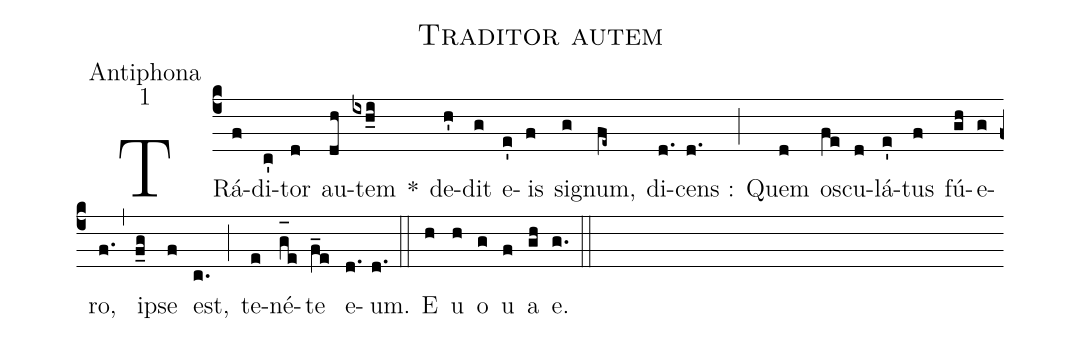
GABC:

name:Traditor autem;
office-part:Antiphona;
mode:1;
%%
(c4) TRá(f)di(c')tor(d) au(dh)tem(ixh_i) *() de(h')dit(g) e(e')is(f) si(g)gnum,(fe~) di(d.)cens :(d.) (;) Quem(d) o(fe)scu(d)lá(e')tus(f) fú(gh)e(g)ro,(f.) (,) i(f_g)pse(f) est,(c.) (;) te(e)né(g_[oh:h]e)te(f_e) e(d.)um.(d.) (::) <eu>E(h) u(h) o(g) u(f) a(gh) e.</eu>(g.) (::)
